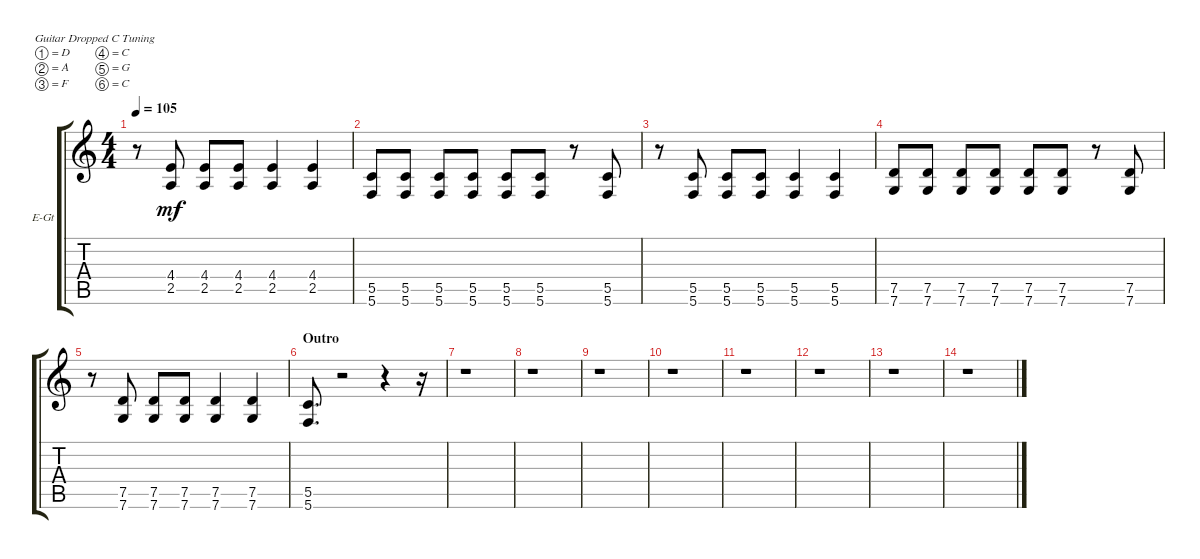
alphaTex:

\defaultSystemsLayout 4
\bracketExtendMode groupsimilarinstruments
\firstSystemTrackNameOrientation horizontal
\otherSystemsTrackNameOrientation horizontal
\track ("Electric Guitar" "E-Gt") {instrument distortionguitar}
\staff {score tabs}
\tuning (D4 A3 F3 C3 G2 C2)
\ts (4 4)
\tempo 105
\clef g2
\ks c
r.8{dy mf} (2.5 4.4).8 (2.5 4.4).8 (2.5 4.4).8 (2.5 4.4).4 (2.5 4.4).4 |
(5.5 5.6).8 (5.5 5.6).8 (5.5 5.6).8 (5.5 5.6).8 (5.5 5.6).8 (5.5 5.6).8 r.8 (5.5 5.6).8 |
r.8 (5.5 5.6).8 (5.5 5.6).8 (5.5 5.6).8 (5.5 5.6).4 (5.5 5.6).4 |
(7.6 7.5).8 (7.6 7.5).8 (7.6 7.5).8 (7.6 7.5).8 (7.6 7.5).8 (7.6 7.5).8 r.8 (7.6 7.5).8 |
r.8 (7.6 7.5).8 (7.6 7.5).8 (7.6 7.5).8 (7.6 7.5).4 (7.6 7.5).4 |
\section ("" "Outro")
(5.6 5.5).8{d} r.2 r.4 r.16 |
r.1 |
r.1 |
r.1 |
r.1 |
r.1 |
r.1 |
r.1 |
r.1
